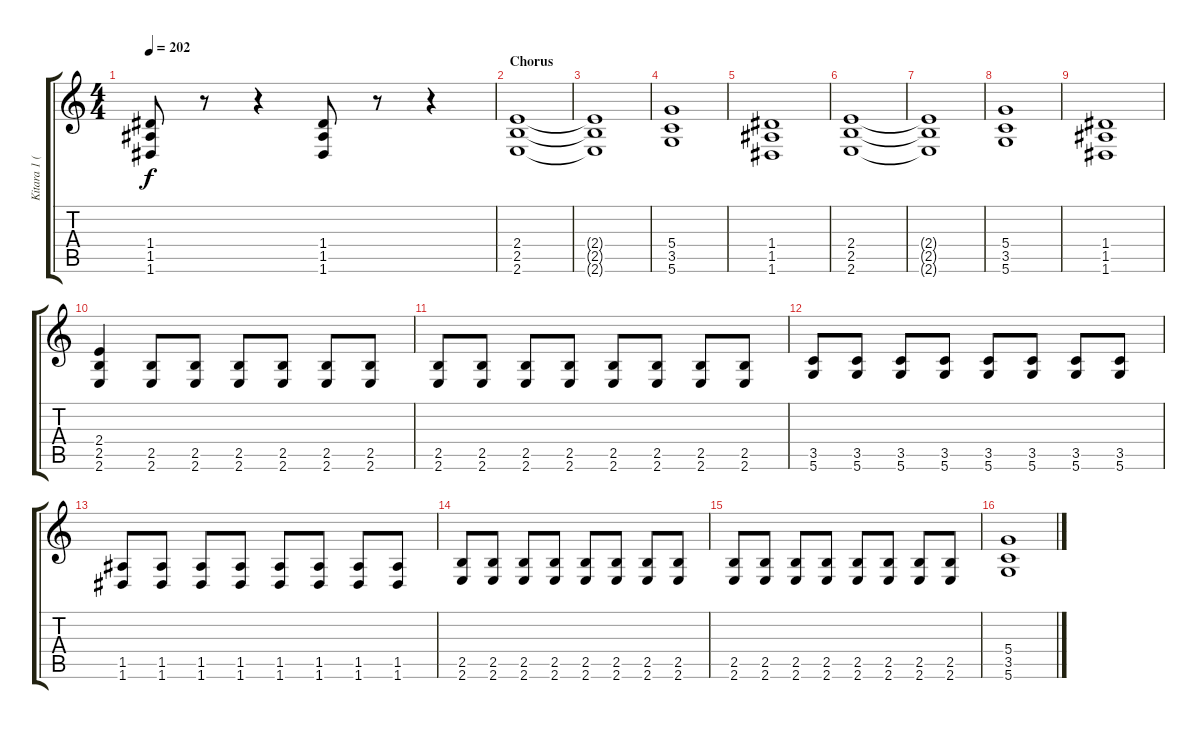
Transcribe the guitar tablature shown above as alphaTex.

\track ("Kitara 1 (Kuisma)" "Kitara 1 (") {instrument distortionguitar}
\staff {score tabs}
\tuning (E4 B3 G3 D3 A2 D2) {hide}
\ts (4 4)
\tempo 202
\clef g2
\ks c
(1.4 1.5 1.6).8{dy f} r.8 r.4 (1.4 1.5 1.6).8 r.8 r.4 |
\section ("" "Chorus")
(2.4 2.5 2.6).1 |
(2.4{t} 2.5{t} 2.6{t}).1 |
(5.4 3.5 5.6).1 |
(1.4 1.5 1.6).1 |
(2.4 2.5 2.6).1 |
(2.4{t} 2.5{t} 2.6{t}).1 |
(5.4 3.5 5.6).1 |
(1.4 1.5 1.6).1 |
(2.4 2.5 2.6).4 (2.5 2.6).8 (2.5 2.6).8 (2.5 2.6).8 (2.5 2.6).8 (2.5 2.6).8 (2.5 2.6).8 |
(2.5 2.6).8 (2.5 2.6).8 (2.5 2.6).8 (2.5 2.6).8 (2.5 2.6).8 (2.5 2.6).8 (2.5 2.6).8 (2.5 2.6).8 |
(3.5 5.6).8 (3.5 5.6).8 (3.5 5.6).8 (3.5 5.6).8 (3.5 5.6).8 (3.5 5.6).8 (3.5 5.6).8 (3.5 5.6).8 |
(1.5 1.6).8 (1.5 1.6).8 (1.5 1.6).8 (1.5 1.6).8 (1.5 1.6).8 (1.5 1.6).8 (1.5 1.6).8 (1.5 1.6).8 |
(2.5 2.6).8 (2.5 2.6).8 (2.5 2.6).8 (2.5 2.6).8 (2.5 2.6).8 (2.5 2.6).8 (2.5 2.6).8 (2.5 2.6).8 |
(2.5 2.6).8 (2.5 2.6).8 (2.5 2.6).8 (2.5 2.6).8 (2.5 2.6).8 (2.5 2.6).8 (2.5 2.6).8 (2.5 2.6).8 |
(5.4 3.5 5.6).1
